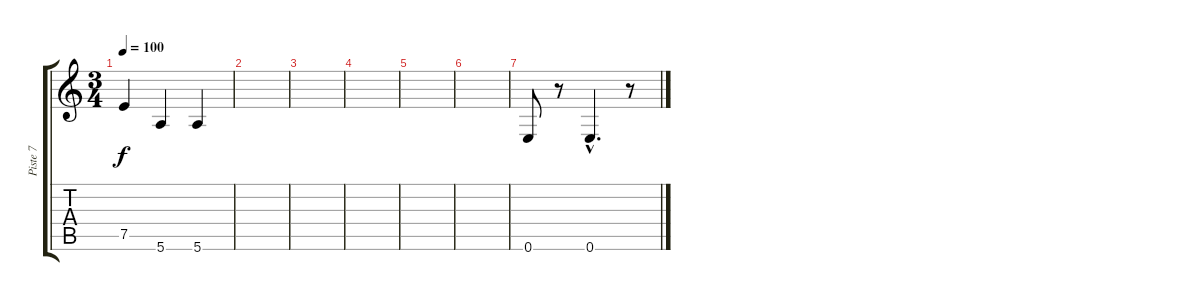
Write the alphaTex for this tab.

\track ("Piste 7" "Piste 7") {instrument contrabass}
\staff {score tabs}
\tuning (E4 B3 G3 D3 A2 E2) {hide}
\ts (3 4)
\tempo 100
\clef g2
\ks c
7.5.4{dy f} 5.6.4 5.6.4 |
|
|
|
|
|
0.6.8 r.8 0.6{hac}.4{d} r.8
